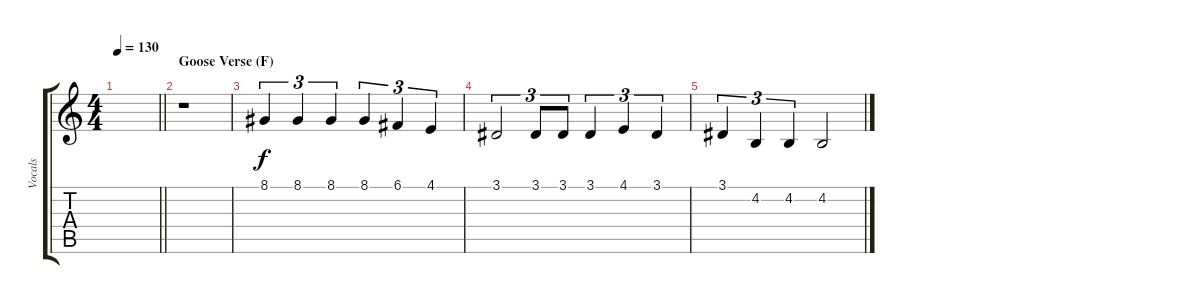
\track ("Vocals" "Vocals") {instrument lead6voice}
\staff {score tabs}
\tuning (C4 G3 Eb3 Bb2 F2 C2) {hide}
\ts (4 4)
\tempo 130
\clef g2
\barLineRight lightlight
\ks c
|
\section ("" "Goose Verse (F)")
r.1 |
8.1.4{tu (3 2)} 8.1.4{tu (3 2)} 8.1.4{tu (3 2)} 8.1.4{tu (3 2)} 6.1.4{tu (3 2)} 4.1.4{tu (3 2)} |
3.1.2{tu (3 2)} 3.1.8{tu (3 2)} 3.1.8{tu (3 2)} 3.1.4{tu (3 2)} 4.1.4{tu (3 2)} 3.1.4{tu (3 2)} |
3.1.4{tu (3 2)} 4.2.4{tu (3 2)} 4.2.4{tu (3 2)} 4.2.2
